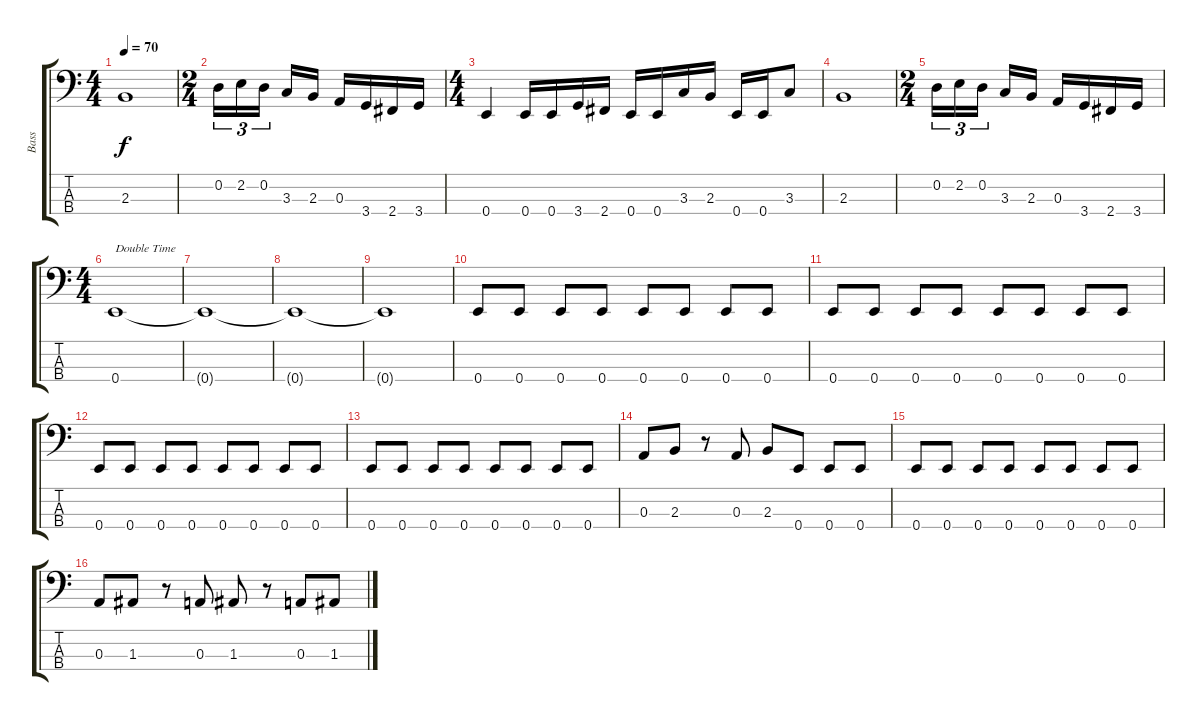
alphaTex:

\track ("Bass" "Bass") {instrument electricbassfinger}
\staff {score tabs}
\tuning (G2 D2 A1 E1) {hide}
\ts (4 4)
\tempo 70
\clef f4
\ks c
2.3.1{dy f} |
\ts (2 4)
0.2.16{tu (3 2)} 2.2.16{tu (3 2)} 0.2.16{tu (3 2)} 3.3.16 2.3.16 0.3.16 3.4.16 2.4.16 3.4.16 |
\ts (4 4)
0.4.4 0.4.16 0.4.16 3.4.16 2.4.16 0.4.16 0.4.16 3.3.16 2.3.16 0.4.16 0.4.16 3.3.8 |
2.3.1 |
\ts (2 4)
0.2.16{tu (3 2)} 2.2.16{tu (3 2)} 0.2.16{tu (3 2)} 3.3.16 2.3.16 0.3.16 3.4.16 2.4.16 3.4.16 |
\ts (4 4)
0.4.1{txt "Double Time"} |
0.4{t}.1 |
0.4{t}.1 |
0.4{t}.1 |
0.4.8 0.4.8 0.4.8 0.4.8 0.4.8 0.4.8 0.4.8 0.4.8 |
0.4.8 0.4.8 0.4.8 0.4.8 0.4.8 0.4.8 0.4.8 0.4.8 |
0.4.8 0.4.8 0.4.8 0.4.8 0.4.8 0.4.8 0.4.8 0.4.8 |
0.4.8 0.4.8 0.4.8 0.4.8 0.4.8 0.4.8 0.4.8 0.4.8 |
0.3.8 2.3.8 r.8 0.3.8 2.3.8 0.4.8 0.4.8 0.4.8 |
0.4.8 0.4.8 0.4.8 0.4.8 0.4.8 0.4.8 0.4.8 0.4.8 |
0.3.8 1.3.8 r.8 0.3.8 1.3.8 r.8 0.3.8 1.3.8
